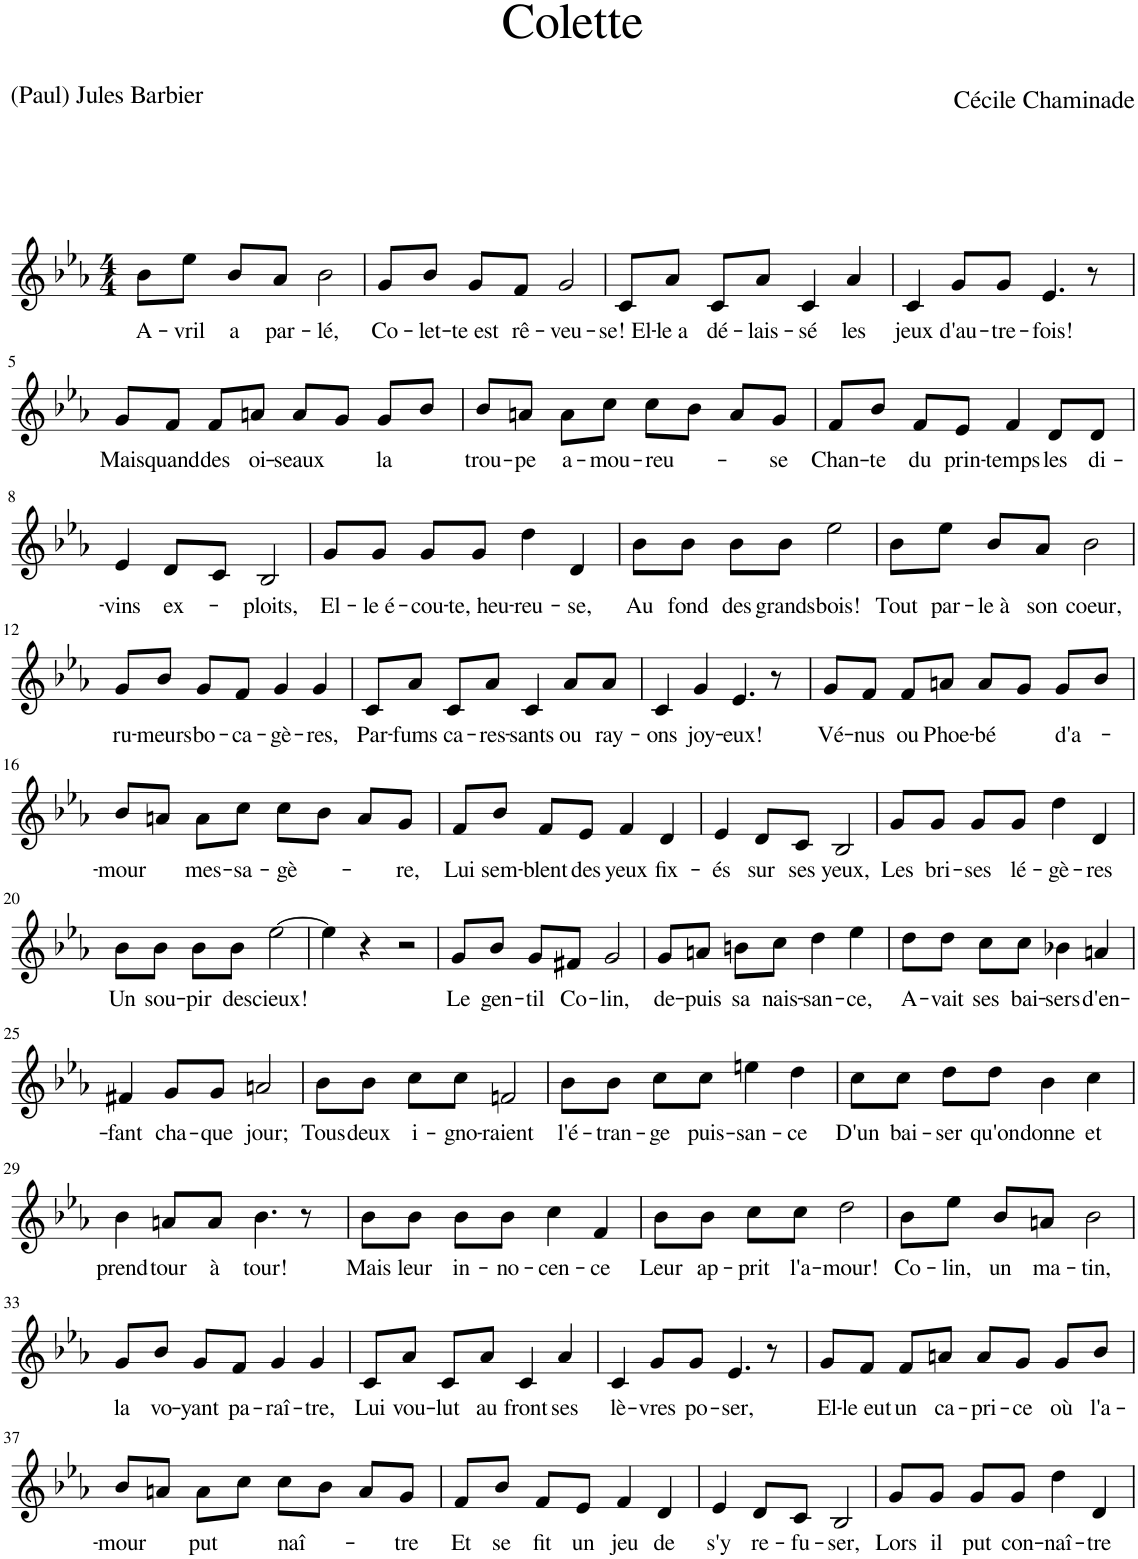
**kern	**text
*part1	*part1
*staff1	*staff1
*I"Piano	*
*I'Pno	*
*clefG2	*
*k[b-e-a-]	*
*M4/4	*
=1	=1
!	!LO:LY:b
8b-\L	A-
!	!LO:LY:b
8ee-\J	-vril
!	!LO:LY:b
8b-/L	a
!	!LO:LY:b
8a-/J	par-
!	!LO:LY:b
2b-\	-lé,
=2	=2
!	!LO:LY:b
8g/L	Co-
!	!LO:LY:b
8b-/J	-let-
!	!LO:LY:b
8g/L	-te est
!	!LO:LY:b
8f/J	rê-
!	!LO:LY:b
2g/	-veu-
=3	=3
!	!LO:LY:b
8c/L	-se! El-
!	!LO:LY:b
8a-/J	-le a
!	!LO:LY:b
8c/L	dé-
!	!LO:LY:b
8a-/J	-lais-
!	!LO:LY:b
4c/	-sé
!	!LO:LY:b
4a-/	les
=4	=4
!	!LO:LY:b
4c/	jeux
!	!LO:LY:b
8g/L	d'au-
!	!LO:LY:b
8g/J	-tre-
!	!LO:LY:b
4.e-/	-fois!
8r	.
!!LO:LB:g=z
=5	=5
!	!LO:LY:b
8g/L	Mais
!	!LO:LY:b
8f/J	quand
!	!LO:LY:b
8f/L	des
!	!LO:LY:b
8an/J	oi-
!	!LO:LY:b
8a/L	-seaux
8g/J	.
!	!LO:LY:b
8g/L	la
8b-/J	.
=6	=6
!	!LO:LY:b
8b-/L	trou-
!	!LO:LY:b
8an/J	-pe
!	!LO:LY:b
8a\L	a-
!	!LO:LY:b
8cc\J	-mou-
!	!LO:LY:b
8cc\L	-reu-
8b-\J	.
8a/L	.
!	!LO:LY:b
8g/J	-se
=7	=7
!	!LO:LY:b
8f/L	Chan-
!	!LO:LY:b
8b-/J	-te
!	!LO:LY:b
8f/L	du
!	!LO:LY:b
8e-/J	prin-
!	!LO:LY:b
4f/	-temps
!	!LO:LY:b
8d/L	les
!	!LO:LY:b
8d/J	di-
!!LO:LB:g=z
=8	=8
!	!LO:LY:b
4e-/	-vins
!	!LO:LY:b
8d/L	ex-
8c/J	.
!	!LO:LY:b
2B-/	-ploits,
=9	=9
!	!LO:LY:b
8g/L	El-
!	!LO:LY:b
8g/J	-le é-
!	!LO:LY:b
8g/L	-cou-
!	!LO:LY:b
8g/J	-te, heu-
!	!LO:LY:b
4dd\	-reu-
!	!LO:LY:b
4d/	-se,
=10	=10
!	!LO:LY:b
8b-\L	Au
!	!LO:LY:b
8b-\J	fond
!	!LO:LY:b
8b-\L	des
!	!LO:LY:b
8b-\J	grands
!	!LO:LY:b
2ee-\	bois!
=11	=11
!	!LO:LY:b
8b-\L	Tout
!	!LO:LY:b
8ee-\J	par-
!	!LO:LY:b
8b-/L	-le à
!	!LO:LY:b
8a-/J	son
!	!LO:LY:b
2b-\	coeur,
!!LO:LB:g=z
=12	=12
!	!LO:LY:b
8g/L	ru-
!	!LO:LY:b
8b-/J	-meurs
!	!LO:LY:b
8g/L	bo-
!	!LO:LY:b
8f/J	-ca-
!	!LO:LY:b
4g/	-gè-
!	!LO:LY:b
4g/	res,
=13	=13
!	!LO:LY:b
8c/L	Par-
!	!LO:LY:b
8a-/J	-fums
!	!LO:LY:b
8c/L	ca-
!	!LO:LY:b
8a-/J	-res-
!	!LO:LY:b
4c/	-sants
!	!LO:LY:b
8a-/L	ou
!	!LO:LY:b
8a-/J	ray-
=14	=14
!	!LO:LY:b
4c/	-ons
!	!LO:LY:b
4g/	joy-
!	!LO:LY:b
4.e-/	-eux!
8r	.
=15	=15
!	!LO:LY:b
8g/L	Vé-
!	!LO:LY:b
8f/J	-nus
!	!LO:LY:b
8f/L	ou
!	!LO:LY:b
8an/J	Phoe-
!	!LO:LY:b
8a/L	-bé
8g/J	.
!	!LO:LY:b
8g/L	d'a-
8b-/J	.
!!LO:LB:g=z
=16	=16
!	!LO:LY:b
8b-/L	-mour
8an/J	.
!	!LO:LY:b
8a\L	mes-
!	!LO:LY:b
8cc\J	-sa-
!	!LO:LY:b
8cc\L	-gè-
8b-\J	.
8a/L	.
!	!LO:LY:b
8g/J	-re,
=17	=17
!	!LO:LY:b
8f/L	Lui
!	!LO:LY:b
8b-/J	sem-
!	!LO:LY:b
8f/L	-blent
!	!LO:LY:b
8e-/J	des
!	!LO:LY:b
4f/	yeux
!	!LO:LY:b
4d/	fix-
=18	=18
!	!LO:LY:b
4e-/	-és
!	!LO:LY:b
8d/L	sur
!	!LO:LY:b
8c/J	ses
!	!LO:LY:b
2B-/	yeux,
=19	=19
!	!LO:LY:b
8g/L	Les
!	!LO:LY:b
8g/J	bri-
!	!LO:LY:b
8g/L	-ses
!	!LO:LY:b
8g/J	lé-
!	!LO:LY:b
4dd\	-gè-
!	!LO:LY:b
4d/	-res
!!LO:LB:g=z
=20	=20
!	!LO:LY:b
8b-\L	Un
!	!LO:LY:b
8b-\J	sou-
!	!LO:LY:b
8b-\L	-pir
!	!LO:LY:b
8b-\J	des
!	!LO:LY:b
[2ee-\	cieux!
=21	=21
4ee-\]	.
4r	.
2r	.
=22	=22
!	!LO:LY:b
8g/L	Le
!	!LO:LY:b
8b-/J	gen-
!	!LO:LY:b
8g/L	-til
!	!LO:LY:b
8f#X/J	Co-
!	!LO:LY:b
2g/	-lin,
=23	=23
!	!LO:LY:b
8g/L	de-
!	!LO:LY:b
8an/J	-puis
!	!LO:LY:b
8bn\L	sa
!	!LO:LY:b
8cc\J	nais-
!	!LO:LY:b
4dd\	-san-
!	!LO:LY:b
4ee-\	-ce,
=24	=24
!	!LO:LY:b
8dd\L	A-
!	!LO:LY:b
8dd\J	-vait
!	!LO:LY:b
8cc\L	ses
!	!LO:LY:b
8cc\J	bai-
!	!LO:LY:b
4b-X\	-sers
!	!LO:LY:b
4an/	d'en-
!!LO:LB:g=z
=25	=25
!	!LO:LY:b
4f#X/	-fant
!	!LO:LY:b
8g/L	cha-
!	!LO:LY:b
8g/J	-que
!	!LO:LY:b
2an/	jour;
=26	=26
!	!LO:LY:b
8b-\L	Tous
!	!LO:LY:b
8b-\J	deux
!	!LO:LY:b
8cc\L	i-
!	!LO:LY:b
8cc\J	-gno-
!	!LO:LY:b
2fn/	-raient
=27	=27
!	!LO:LY:b
8b-\L	l'é-
!	!LO:LY:b
8b-\J	-tran-
!	!LO:LY:b
8cc\L	-ge
!	!LO:LY:b
8cc\J	puis-
!	!LO:LY:b
4een\	-san-
!	!LO:LY:b
4dd\	-ce
=28	=28
!	!LO:LY:b
8cc\L	D'un
!	!LO:LY:b
8cc\J	bai-
!	!LO:LY:b
8dd\L	-ser
!	!LO:LY:b
8dd\J	qu'on
!	!LO:LY:b
4b-\	donne
!	!LO:LY:b
4cc\	et
!!LO:LB:g=z
=29	=29
!	!LO:LY:b
4b-\	prend
!	!LO:LY:b
8an/L	tour
!	!LO:LY:b
8a/J	à
!	!LO:LY:b
4.b-\	tour!
8r	.
=30	=30
!	!LO:LY:b
8b-\L	Mais
!	!LO:LY:b
8b-\J	leur
!	!LO:LY:b
8b-\L	in-
!	!LO:LY:b
8b-\J	-no-
!	!LO:LY:b
4cc\	-cen-
!	!LO:LY:b
4f/	-ce
=31	=31
!	!LO:LY:b
8b-\L	Leur
!	!LO:LY:b
8b-\J	ap-
!	!LO:LY:b
8cc\L	-prit
!	!LO:LY:b
8cc\J	l'a-
!	!LO:LY:b
2dd\	-mour!
=32	=32
!	!LO:LY:b
8b-\L	Co-
!	!LO:LY:b
8ee-\J	-lin,
!	!LO:LY:b
8b-/L	un
!	!LO:LY:b
8an/J	ma-
!	!LO:LY:b
2b-\	tin,
!!LO:LB:g=z
=33	=33
!	!LO:LY:b
8g/L	la
!	!LO:LY:b
8b-/J	vo-
!	!LO:LY:b
8g/L	-yant
!	!LO:LY:b
8f/J	pa-
!	!LO:LY:b
4g/	-raî-
!	!LO:LY:b
4g/	-tre,
=34	=34
!	!LO:LY:b
8c/L	Lui
!	!LO:LY:b
8a-/J	vou-
!	!LO:LY:b
8c/L	-lut
!	!LO:LY:b
8a-/J	au
!	!LO:LY:b
4c/	front
!	!LO:LY:b
4a-/	ses
=35	=35
!	!LO:LY:b
4c/	lè-
!	!LO:LY:b
8g/L	-vres
!	!LO:LY:b
8g/J	po-
!	!LO:LY:b
4.e-/	-ser,
8r	.
=36	=36
!	!LO:LY:b
8g/L	El-
!	!LO:LY:b
8f/J	-le eut
!	!LO:LY:b
8f/L	un
!	!LO:LY:b
8an/J	ca-
!	!LO:LY:b
8a/L	-pri-
!	!LO:LY:b
8g/J	-ce
!	!LO:LY:b
8g/L	où
!	!LO:LY:b
8b-/J	l'a-
!!LO:LB:g=z
=37	=37
!	!LO:LY:b
8b-/L	-mour
8an/J	.
!	!LO:LY:b
8a\L	put
8cc\J	.
!	!LO:LY:b
8cc\L	naî-
8b-\J	.
8a/L	.
!	!LO:LY:b
8g/J	-tre
=38	=38
!	!LO:LY:b
8f/L	Et
!	!LO:LY:b
8b-/J	se
!	!LO:LY:b
8f/L	fit
!	!LO:LY:b
8e-/J	un
!	!LO:LY:b
4f/	jeu
!	!LO:LY:b
4d/	de
=39	=39
!	!LO:LY:b
4e-/	s'y
!	!LO:LY:b
8d/L	re-
!	!LO:LY:b
8c/J	-fu-
!	!LO:LY:b
2B-/	-ser,
=40	=40
!	!LO:LY:b
8g/L	Lors
!	!LO:LY:b
8g/J	il
!	!LO:LY:b
8g/L	put
!	!LO:LY:b
8g/J	con-
!	!LO:LY:b
4dd\	-naî-
!	!LO:LY:b
4d/	-tre
=	=
*-	*-
